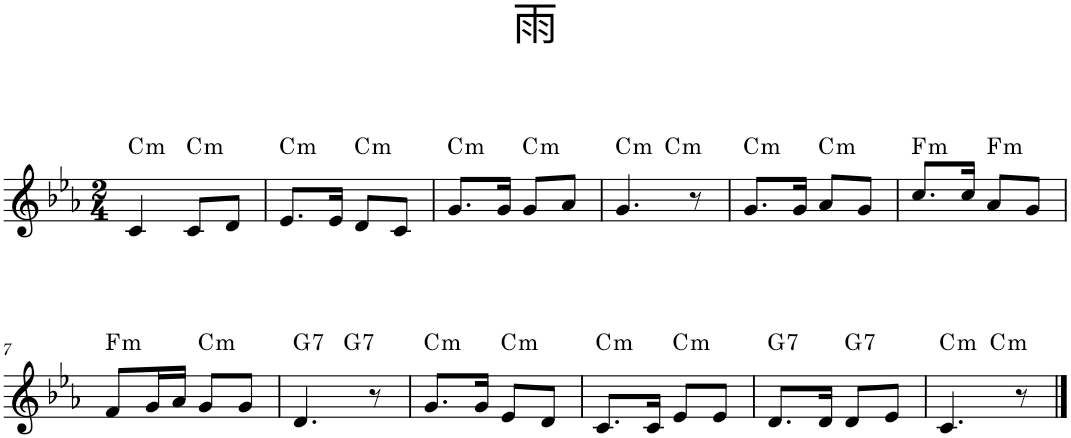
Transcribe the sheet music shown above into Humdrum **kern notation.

**kern	**harte
*part1	*part1
*staff1	*
*I"Piano	*
*I'Pno.	*
*clefG2	*
*k[b-e-a-]	*
*M2/4	*
=1	=1
!	!LO:H:kt=m
4c/	C:min
!	!LO:H:kt=m
8c/L	C:min
8d/J	.
=2	=2
!	!LO:H:kt=m
8.e-/L	C:min
16e-/Jk	.
!	!LO:H:kt=m
8d/L	C:min
8c/J	.
=3	=3
!	!LO:H:kt=m
8.g/L	C:min
16g/Jk	.
!	!LO:H:kt=m
8g/L	C:min
8a-/J	.
=4	=4
!	!LO:H:kt=m
*^	*
4.g/	4ryy	C:min
!	!	!LO:H:kt=m
.	4ryy	C:min
8r	.	.
=5	=5	=5
!	!	!LO:H:kt=m
*v	*v	*
8.g/L	C:min
16g/Jk	.
!	!LO:H:kt=m
8a-/L	C:min
8g/J	.
=6	=6
!	!LO:H:kt=m
8.cc/L	F:min
16cc/Jk	.
!	!LO:H:kt=m
8a-/L	F:min
8g/J	.
!!LO:LB:g=z
=7	=7
!	!LO:H:kt=m
8f/L	F:min
16g/L	.
16a-/JJ	.
!	!LO:H:kt=m
8g/L	C:min
8g/J	.
=8	=8
!	!LO:H:kt=7
*^	*
4.d/	4ryy	G:7
!	!	!LO:H:kt=7
.	4ryy	G:7
8r	.	.
=9	=9	=9
!	!	!LO:H:kt=m
*v	*v	*
8.g/L	C:min
16g/Jk	.
!	!LO:H:kt=m
8e-/L	C:min
8d/J	.
=10	=10
!	!LO:H:kt=m
8.c/L	C:min
16c/Jk	.
!	!LO:H:kt=m
8e-/L	C:min
8e-/J	.
=11	=11
!	!LO:H:kt=7
8.d/L	G:7
16d/Jk	.
!	!LO:H:kt=7
8d/L	G:7
8e-/J	.
=12	=12
!	!LO:H:kt=m
*^	*
4.c/	4ryy	C:min
!	!	!LO:H:kt=m
.	4ryy	C:min
8r	.	.
*v	*v	*
==	==
*-	*-
